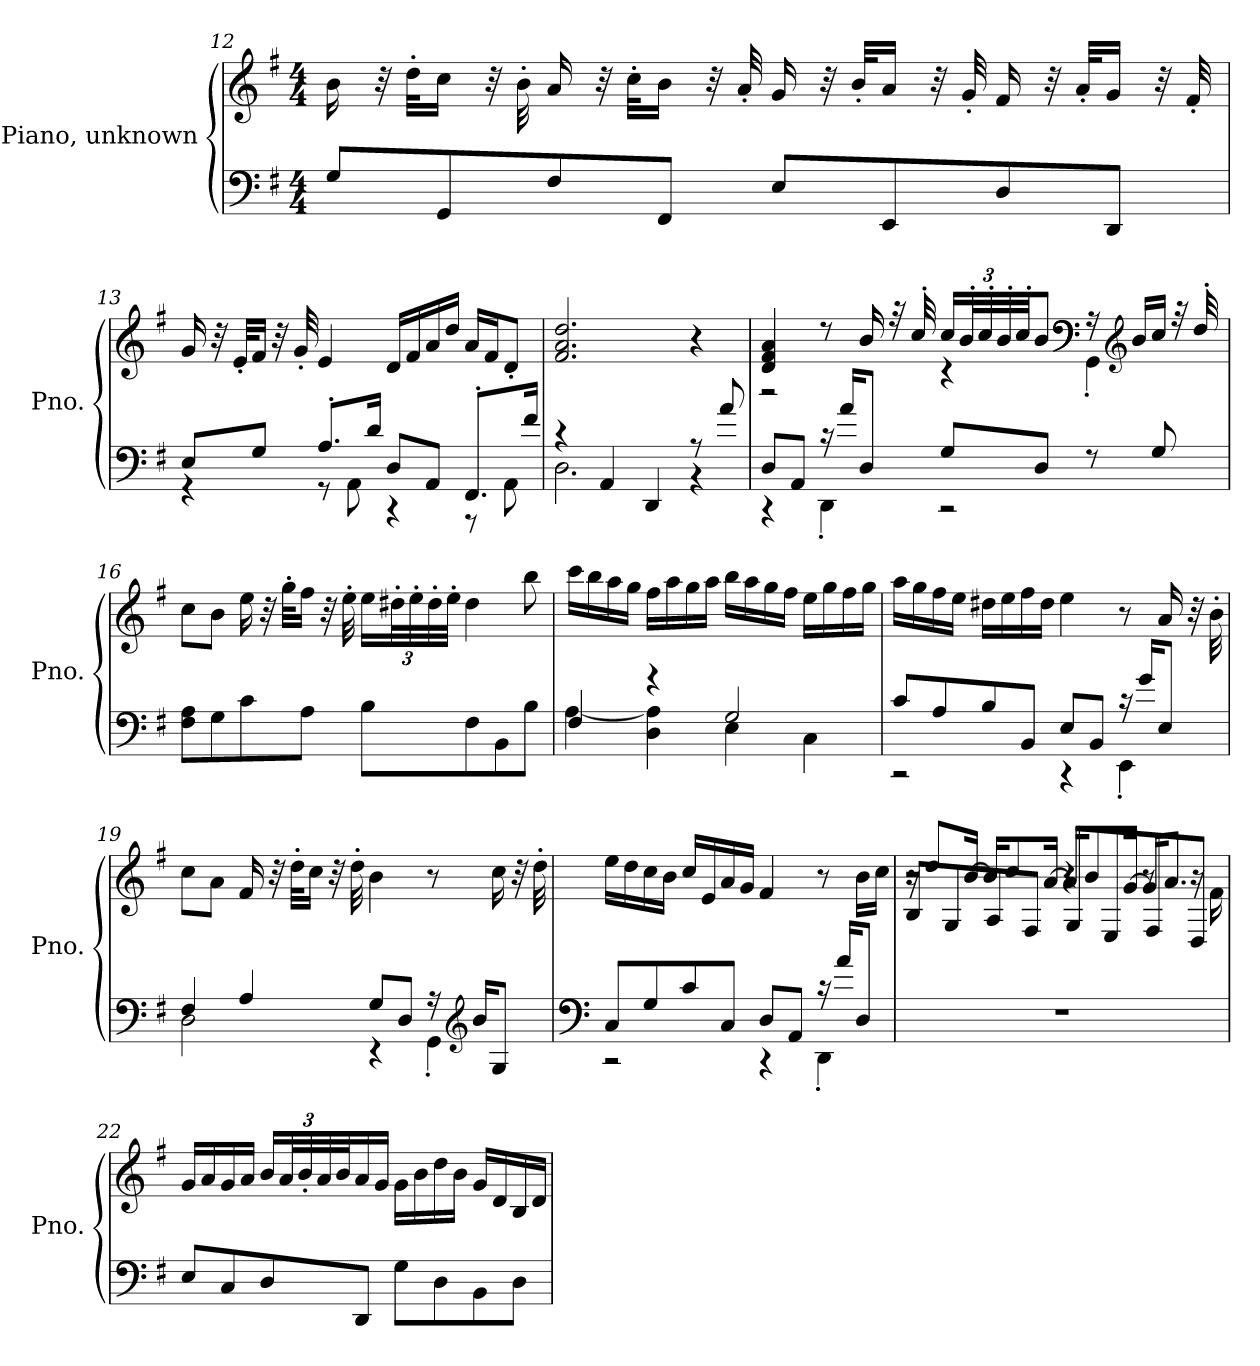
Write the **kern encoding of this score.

**kern	**kern
*part1	*part1
*staff2	*staff1
*I"Piano, unknown	*
*I'Pno.	*
!!LO:LB:g=z
*clefF4	*clefG2
*k[f#]	*k[f#]
*M4/4	*M4/4
=12	=12
8G/L	16b\
.	32r
.	32dd'\KLL
8GG/	16cc\JJ
.	32r
.	32b'\
8F#/	16a/
.	32r
.	32cc'\KLL
8FF#/J	16b\JJ
.	32r
.	32a'/
8E/L	16g/
.	32r
.	32b'/KLL
8EE/	16a/JJ
.	32r
.	32g'/
8D/	16f#/
.	32r
.	32a'/KLL
8DD/J	16g/JJ
.	32r
.	32f#'/
=13	=13
*^	*
8E/L	4r	16g/
.	.	32r
.	.	32e'/KLL
8G/J	.	16f#/JJ
.	.	32r
.	.	32g'/
8.A'/L	8r	4e/
.	8AA\	.
16d/Jk	.	.
8D/L	4r	16d/LL
.	.	16f#/
8AA/J	.	16a/
.	.	16dd/JJ
8.FF#'/L	8r	16a/LL
.	.	16f#/J
.	8AA\	8d'/J
16f#/Jk	.	.
!!LO:LB:g=z
=14	=14	=14
4r	2.D\	2.f#/ 2.a/ 2.dd/
4AA/	.	.
4DD/	.	.
8r	4r	4r
8a/	.	.
=15	=15	=15
*	*	*^
8D/L	4r	4d/ 4f#/ 4a/	2r
8AA/J	.	.	.
16r	4DD'\	8r	.
16a/KL	.	.	.
8D/J	.	16b/	.
.	.	32r	.
.	.	32cc'/	.
*	*	*Xbrackettup	*
8G/L	2r	24cc/LL	4r
.	.	48b'/L	.
.	.	48cc'/	.
.	.	48b'/	.
.	.	48cc'/JJ	.
8D/J	.	8b/J	.
*	*	*clefF4	*
8r	.	16r	4GG'\
*	*	*clefG2	*
.	.	16b/LL	.
8G/	.	16cc/JJ	.
.	.	32r	.
.	.	32dd'/	.
*v	*v	*	*
*	*v	*v
=16	=16
8F#\ 8A\L	8cc\L
8G\	8b\J
8c\	16ee\
.	32r
.	32gg'\KLL
8A\J	16ff#\JJ
.	32r
.	32ee'\
8B\L	24ee\LL
.	48dd#X'\L
.	48ee'\
.	48dd#'\
.	48ee'\JJJ
8F#\	4dd#\
8BB\	.
8B\J	8bb\
!!LO:LB:g=z
=17	=17
*^	*
4F#/	[4A\	16ccc\LL
.	.	16bb\
.	.	16aa\
.	.	16gg\JJ
4r	4D\ 4A\]	16ff#\LL
.	.	16aa\
.	.	16gg\
.	.	16aa\JJ
2G/	4E\	16bb\LL
.	.	16aa\
.	.	16gg\
.	.	16ff#\JJ
.	4C\	16ee\LL
.	.	16gg\
.	.	16ff#\
.	.	16gg\JJ
=18	=18	=18
8c/L	2r	16aa\LL
.	.	16gg\
8A/	.	16ff#\
.	.	16ee\JJ
8B/	.	16dd#X\LL
.	.	16ee\
8BB/J	.	16ff#\
.	.	16dd#\JJ
8E/L	4r	4ee\
8BB/J	.	.
16r	4EE'\	8r
16g/KL	.	.
8E/J	.	16a/
.	.	32r
.	.	32b'\
!!LO:LB:g=z
=19	=19	=19
4F#/	2D\	8cc\L
.	.	8a\J
4A/	.	16f#/
.	.	32r
.	.	32dd'\KLL
.	.	16cc\JJ
.	.	32r
.	.	32dd'\
8G/L	4r	4b\
8D/J	.	.
16r	4GG'\	8r
*clefG2	*	*
16b/KL	.	.
8G/J	.	16cc\
.	.	32r
.	.	32dd'\
=20	=20	=20
*clefF4	*	*
8C/L	2r	16ee\LL
.	.	16dd\
8G/	.	16cc\
.	.	16b\JJ
8c/	.	16cc/LL
.	.	16e/
8C/J	.	16a/
.	.	16g/JJ
8D/L	4r	4f#/
8AA/J	.	.
16r	4DD'\	8r
16a/KL	.	.
8D/J	.	16b\LL
.	.	16cc\JJ
*v	*v	*
!!LO:LB:g=z
=21	=21
*	*^
*	*	*^
1r	16r	2r	8B/L
.	8dd/L	.	.
.	.	.	8G/
.	[16b/Jk	.	.
.	16b/KL]	.	8A/
.	8cc/	.	.
.	.	.	8F#/J
.	[16a/Jk	.	.
.	16a/KL]	4r	8G/L
.	8b/	.	.
.	.	.	8E/
.	[16g/Jk	.	.
.	16g/KL]	8r	8F#/
.	8.a'/J	.	.
.	.	16r	8D/J
.	.	16f#\	.
*	*v	*v	*v
=22	=22
8E/L	16g/LL
.	16a/
8C/	16g/
.	16a/JJ
8D/	24b/LL
.	48a/L
.	48b'/
.	48a/
.	48b/J
8DD/J	16a/
.	16g/JJ
8G\L	16g\LL
.	16b\
8D\	16dd\
.	16b\JJ
8BB\	16g/LL
.	16d/
8D\J	16B/
.	16d/JJ
=	=
*-	*-
